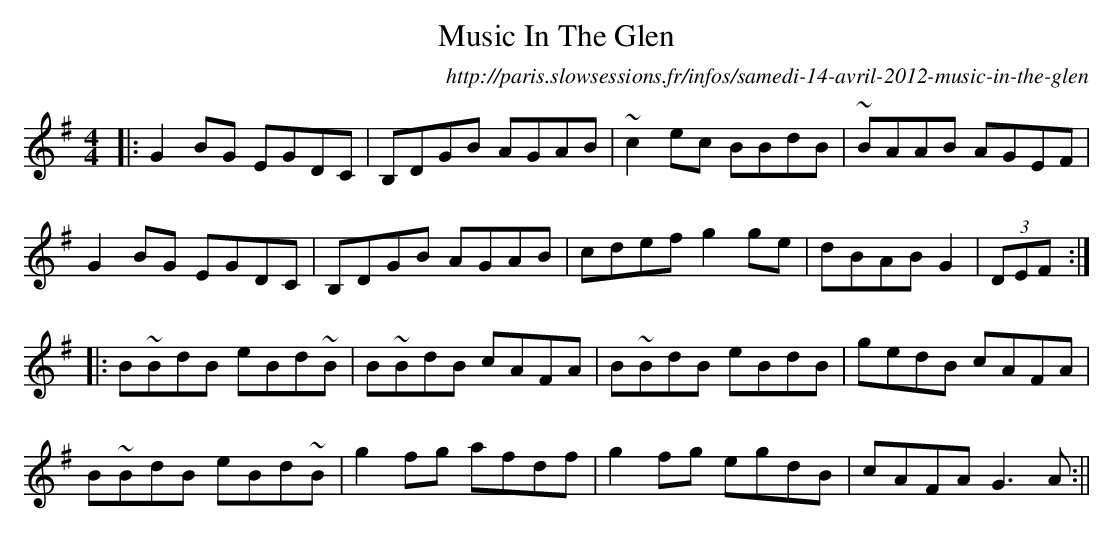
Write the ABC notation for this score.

X:1
T: Music In The Glen
O:http://paris.slowsessions.fr/infos/samedi-14-avril-2012-music-in-the-glen
M: 4/4
L: 1/8
K: Gmaj
|:G2BG EGDC|B,DGB AGAB|~c2ec BBdB|~BAAB AGEF|
G2BG EGDC|B,DGB AGAB|cdef g2ge|dBAB G2|(3DEF:|
|:B~BdB eBd~B|B~BdB cAFA|B~BdB eBdB |gedB cAFA |
B~BdB  eBd~B|g2fg afdf|g2fg egdB| cAFA G3A:||
